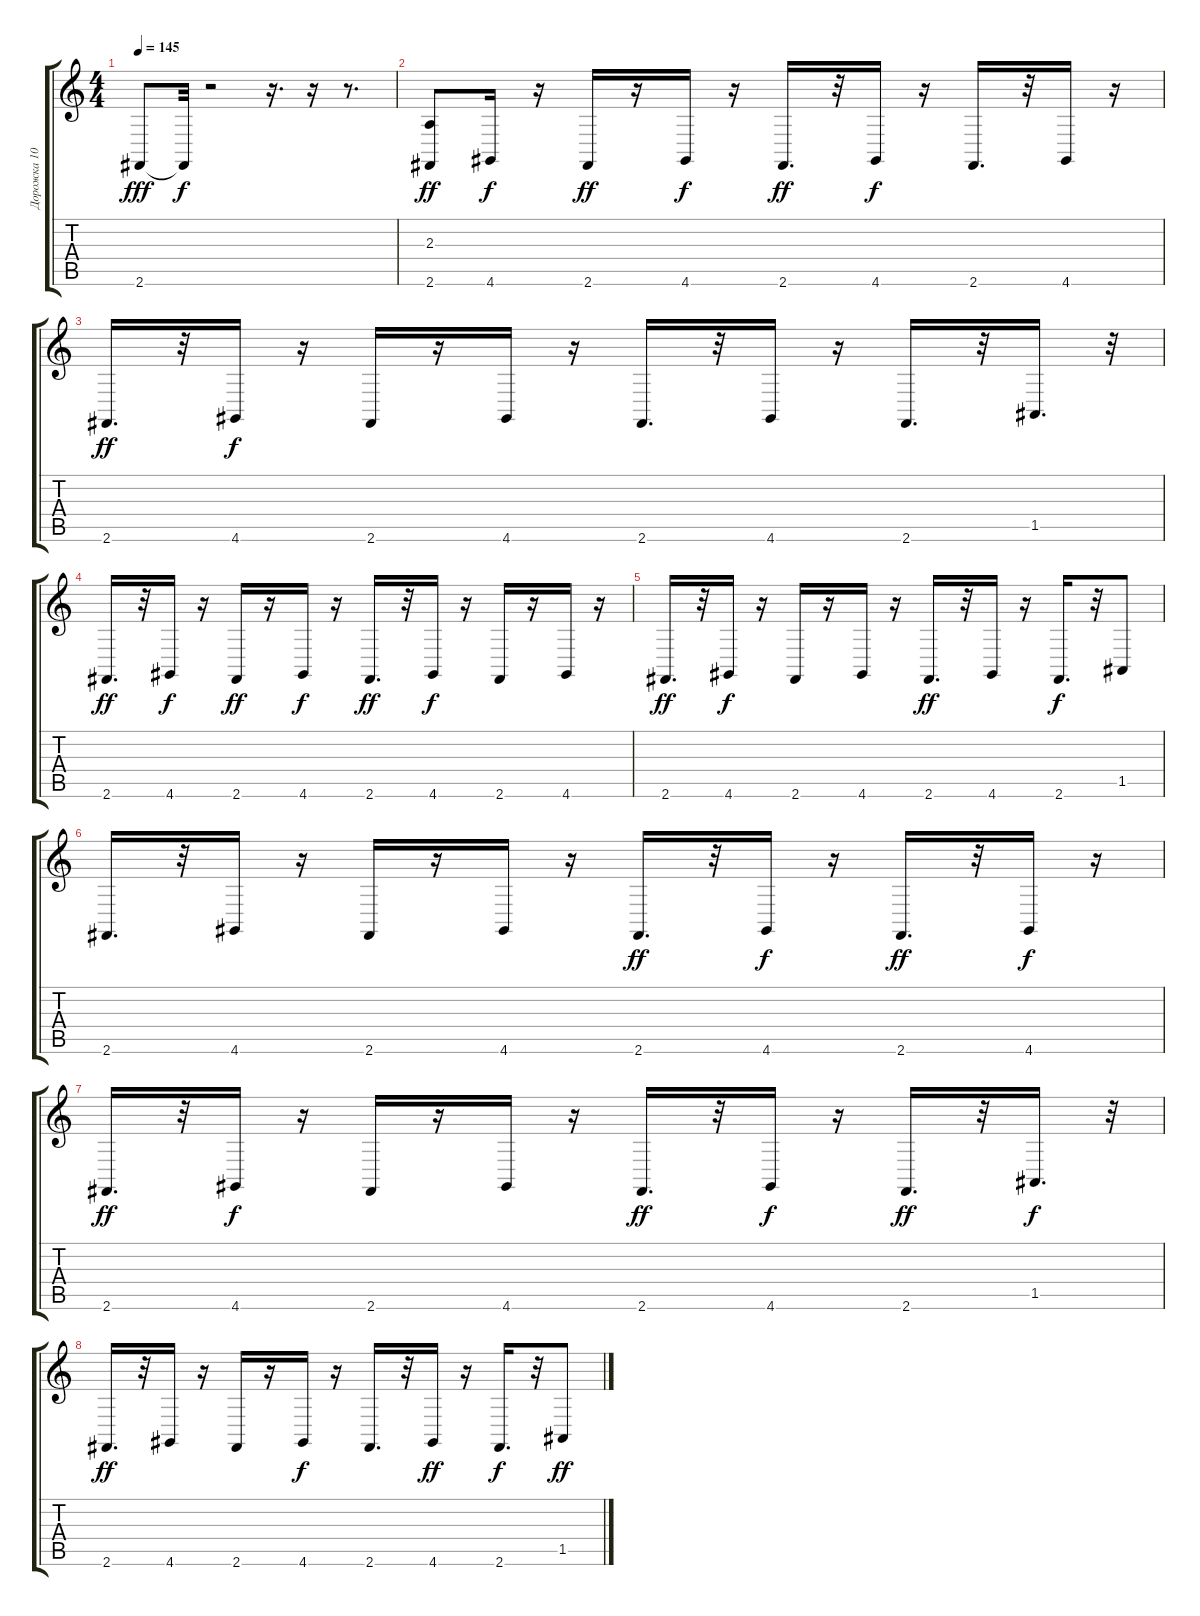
\track ("Дорожка 10" "Дорожка 10") {instrument acousticgrandpiano}
\staff {score tabs}
\tuning (E4 B3 G3 D3 A2 E2) {hide}
\ts (4 4)
\tempo 145
\clef g2
\ks c
2.6.8{dy fff} 2.6{t}.32{dy f} r.2 r.16{d} r.16 r.8{d} |
(2.3 2.6).8{dy ff} 4.6.16{dy f} r.16 2.6.16{dy ff} r.16 4.6.16{dy f} r.16 2.6.16{d dy ff} r.32 4.6.16{dy f} r.16 2.6.16{d} r.32 4.6.16 r.16 |
2.6.16{d dy ff} r.32 4.6.16{dy f} r.16 2.6.16 r.16 4.6.16 r.16 2.6.16{d} r.32 4.6.16 r.16 2.6.16{d} r.32 1.5.16{d} r.32 |
2.6.16{d dy ff} r.32 4.6.16{dy f} r.16 2.6.16{dy ff} r.16 4.6.16{dy f} r.16 2.6.16{d dy ff} r.32 4.6.16{dy f} r.16 2.6.16 r.16 4.6.16 r.16 |
2.6.16{d dy ff} r.32 4.6.16{dy f} r.16 2.6.16 r.16 4.6.16 r.16 2.6.16{d dy ff} r.32 4.6.16 r.16 2.6.16{d dy f} r.32 1.5.8 |
2.6.16{d} r.32 4.6.16 r.16 2.6.16 r.16 4.6.16 r.16 2.6.16{d dy ff} r.32 4.6.16{dy f} r.16 2.6.16{d dy ff} r.32 4.6.16{dy f} r.16 |
2.6.16{d dy ff} r.32 4.6.16{dy f} r.16 2.6.16 r.16 4.6.16 r.16 2.6.16{d dy ff} r.32 4.6.16{dy f} r.16 2.6.16{d dy ff} r.32 1.5.16{d dy f} r.32 |
2.6.16{d dy ff} r.32 4.6.16 r.16 2.6.16 r.16 4.6.16{dy f} r.16 2.6.16{d} r.32 4.6.16{dy ff} r.16 2.6.16{d dy f} r.32 1.5.8{dy ff}
